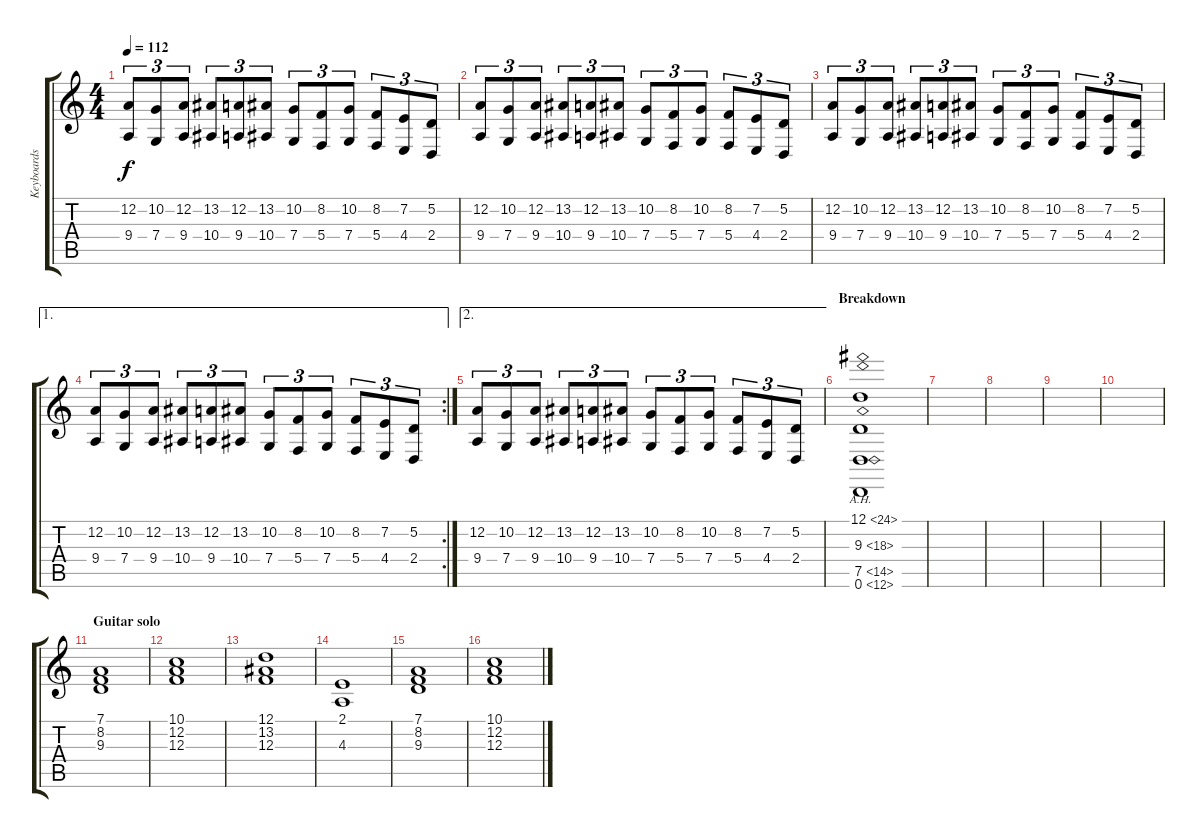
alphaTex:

\track ("Keyboards" "Keyboards") {instrument stringensemble1}
\staff {score tabs}
\tuning (D4 A3 F3 C3 G2 D2) {hide}
\ts (4 4)
\tempo 112
\clef g2
\ks c
(12.2 9.4).8{tu (3 2) dy f volume 15 balance 8} (10.2 7.4).8{tu (3 2)} (12.2 9.4).8{tu (3 2)} (13.2 10.4).8{tu (3 2)} (12.2 9.4).8{tu (3 2)} (13.2 10.4).8{tu (3 2)} (10.2 7.4).8{tu (3 2)} (8.2 5.4).8{tu (3 2)} (10.2 7.4).8{tu (3 2)} (8.2 5.4).8{tu (3 2)} (7.2 4.4).8{tu (3 2)} (5.2 2.4).8{tu (3 2)} |
(12.2 9.4).8{tu (3 2) volume 15 balance 8} (10.2 7.4).8{tu (3 2)} (12.2 9.4).8{tu (3 2)} (13.2 10.4).8{tu (3 2)} (12.2 9.4).8{tu (3 2)} (13.2 10.4).8{tu (3 2)} (10.2 7.4).8{tu (3 2)} (8.2 5.4).8{tu (3 2)} (10.2 7.4).8{tu (3 2)} (8.2 5.4).8{tu (3 2)} (7.2 4.4).8{tu (3 2)} (5.2 2.4).8{tu (3 2)} |
(12.2 9.4).8{tu (3 2) volume 15 balance 8} (10.2 7.4).8{tu (3 2)} (12.2 9.4).8{tu (3 2)} (13.2 10.4).8{tu (3 2)} (12.2 9.4).8{tu (3 2)} (13.2 10.4).8{tu (3 2)} (10.2 7.4).8{tu (3 2)} (8.2 5.4).8{tu (3 2)} (10.2 7.4).8{tu (3 2)} (8.2 5.4).8{tu (3 2)} (7.2 4.4).8{tu (3 2)} (5.2 2.4).8{tu (3 2)} |
\ae 1
\rc 2
(12.2 9.4).8{tu (3 2) volume 15 balance 8} (10.2 7.4).8{tu (3 2)} (12.2 9.4).8{tu (3 2)} (13.2 10.4).8{tu (3 2)} (12.2 9.4).8{tu (3 2)} (13.2 10.4).8{tu (3 2)} (10.2 7.4).8{tu (3 2)} (8.2 5.4).8{tu (3 2)} (10.2 7.4).8{tu (3 2)} (8.2 5.4).8{tu (3 2)} (7.2 4.4).8{tu (3 2)} (5.2 2.4).8{tu (3 2)} |
\ae 2
(12.2 9.4).8{tu (3 2) volume 15 balance 8} (10.2 7.4).8{tu (3 2)} (12.2 9.4).8{tu (3 2)} (13.2 10.4).8{tu (3 2)} (12.2 9.4).8{tu (3 2)} (13.2 10.4).8{tu (3 2)} (10.2 7.4).8{tu (3 2)} (8.2 5.4).8{tu (3 2)} (10.2 7.4).8{tu (3 2)} (8.2 5.4).8{tu (3 2)} (7.2 4.4).8{tu (3 2)} (5.2 2.4).8{tu (3 2)} |
\section ("" "Breakdown")
(12.1{ah 12} 9.3{ah 9} 7.5{ah 7} 0.6{ah 12}).1{volume 15 instrument orchestrahit} |
|
|
|
|
\section ("" "Guitar solo")
(7.1 8.2 9.3).1{volume 12 balance 3 instrument stringensemble1} |
(10.1 12.2 12.3).1 |
(12.1 13.2 12.3).1 |
(2.1 4.3).1 |
(7.1 8.2 9.3).1{volume 12 balance 3 instrument stringensemble1} |
(10.1 12.2 12.3).1
